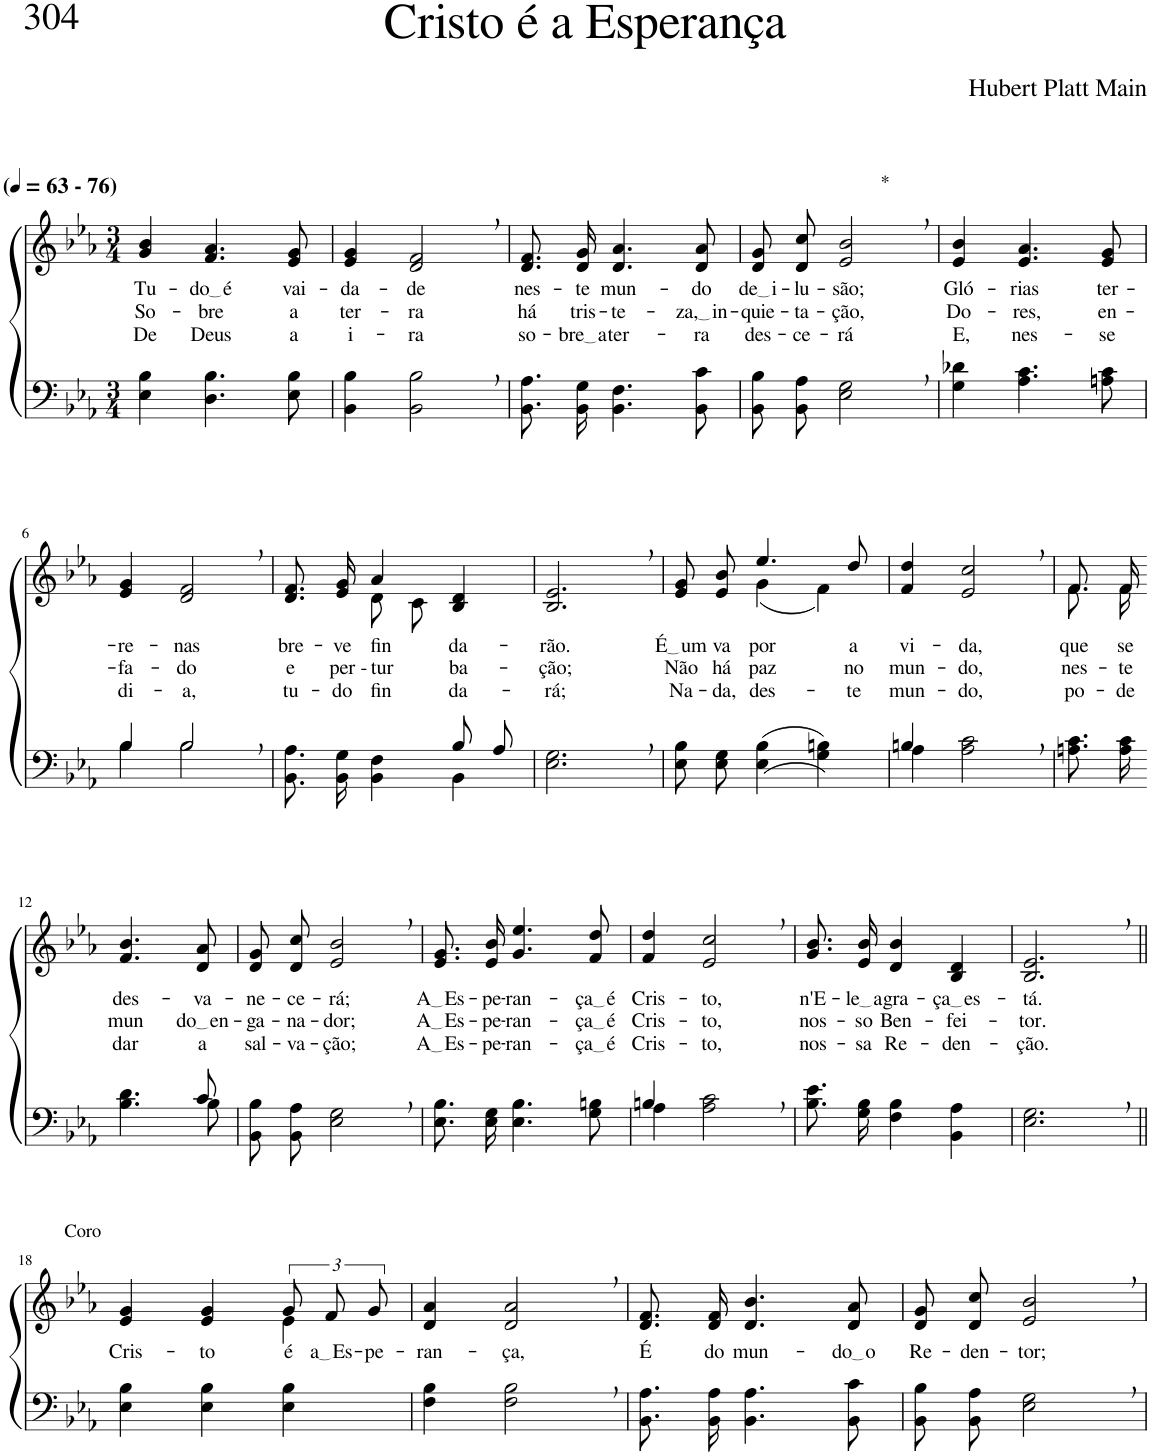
**kern	**kern	**text	**text	**text
*part2	*part1	*part1	*part1	*part1
*staff2	*staff1	*staff1	*staff1	*staff1
*I"Parte III e IV	*I"Parte I e II	*	*	*
*clefF4	*clefG2	*	*	*
*k[b-e-a-]	*k[b-e-a-]	*	*	*
*M3/4	*M3/4	*	*	*
*MM63	*MM63	*	*	*
=1	=1	=1	=1	=1
!	!LO:TX:a:B:t=(	!	!	!
!	!LO:TX:a:B:t=- 76)	!	!	!
!	!	!LO:LY:b	!LO:LY:b	!LO:LY:b
4E-\ 4B-\	4g/ 4b-/	Tu-	So-	De
!	!	!LO:LY:b	!LO:LY:b	!LO:LY:b
4.D\ 4.B-\	4.f/ 4.a-/	do é	-bre	Deus
!	!	!LO:LY:b	!LO:LY:b	!LO:LY:b
8E-\ 8B-\	8e-/ 8g/	vai-	a	a
=2	=2	=2	=2	=2
!	!	!LO:LY:b	!LO:LY:b	!LO:LY:b
4BB-\ 4B-\	4e-/ 4g/	-da-	ter-	i-
!	!	!LO:LY:b	!LO:LY:b	!LO:LY:b
2BB-\, 2B-\,	2d/, 2f/,	-de	-ra	-ra
=3	=3	=3	=3	=3
!	!	!LO:LY:b	!LO:LY:b	!LO:LY:b
8.BB-\ 8.A-\L	8.d/ 8.f/L	nes-	há	so-
!	!	!LO:LY:b	!LO:LY:b	!LO:LY:b
16BB-\ 16G\Jk	16d/ 16g/Jk	-te	tris-	bre a
!	!	!LO:LY:b	!LO:LY:b	!LO:LY:b
4.BB-\ 4.F\	4.d/ 4.a-/	mun-	-te-	ter-
!	!	!LO:LY:b	!LO:LY:b	!LO:LY:b
8BB-\ 8c\	8d/ 8a-/	-do	za, in	-ra
=4	=4	=4	=4	=4
!	!	!LO:LY:b	!LO:LY:b	!LO:LY:b
8BB-\ 8B-\L	8d/ 8g/L	de i	-quie-	des-
!	!	!LO:LY:b	!LO:LY:b	!LO:LY:b
8BB-\ 8A-\J	8d/ 8cc/J	-lu-	-ta-	-ce-
!	!LO:TX:a:t=*	!	!	!
!	!	!LO:LY:b	!LO:LY:b	!LO:LY:b
2E-\, 2G\,	2e-/, 2b-/,	-são;	-ção,	-rá
=5	=5	=5	=5	=5
!	!	!LO:LY:b	!LO:LY:b	!LO:LY:b
4G\ 4d-X\	4e-/ 4b-/	Gló-	Do-	E,
!	!	!LO:LY:b	!LO:LY:b	!LO:LY:b
4.A-\ 4.c\	4.e-/ 4.a-/	-rias	-res,	nes-
!	!	!LO:LY:b	!LO:LY:b	!LO:LY:b
8An\ 8c\	8e-/ 8g/	ter-	en-	-se
!!LO:LB:g=z
=6	=6	=6	=6	=6
*^	*	*	*	*
!	!	!	!LO:LY:b	!LO:LY:b	!LO:LY:b
4B-/	4B-\	4e-/ 4g/	-re-	-fa-	di-
!	!	!	!LO:LY:b	!LO:LY:b	!LO:LY:b
2B-,/	2B-\	2d/, 2f/,	-nas	-do	-a,
=7	=7	=7	=7	=7	=7
!	!	!	!LO:LY:b	!LO:LY:b	!LO:LY:b
*	*	*^	*	*	*
2ryy	8.BB-\ 8.A-\L	8.d/ 8.f/L	4ryy	bre-	e	tu-
!	!	!	!	!LO:LY:b	!LO:LY:b	!LO:LY:b
.	16BB-\ 16G\Jk	16e-/ 16g/Jk	.	-ve	per --	-do
!	!	!	!	!LO:LY:b	!LO:LY:b	!LO:LY:b
.	4BB-\ 4F\	4a-/	8d\L	fin-	-tur-	fin-
.	.	.	8c\J	.	.	.
!	!	!	!	!LO:LY:b	!LO:LY:b	!LO:LY:b
8B-/L	4BB-\	4B-/ 4d/	4ryy	-da-	-ba-	-da-
8A-/J	.	.	.	.	.	.
*v	*v	*	*	*	*	*
*	*v	*v	*	*	*
=8	=8	=8	=8	=8
!	!	!LO:LY:b	!LO:LY:b	!LO:LY:b
2.E-\, 2.G\,	2.B-/, 2.e-/,	-rão.	-ção;	-rá;
=9	=9	=9	=9	=9
!	!	!LO:LY:b	!LO:LY:b	!LO:LY:b
*	*^	*	*	*
8E-\ 8B-\L	8e-/ 8g/L	4ryy	É um	Não	Na-
!	!	!	!LO:LY:b	!LO:LY:b	!LO:LY:b
8E-\ 8G\J	8e-/ 8b-/J	.	va-	há	-da,
!	!	!	!	!	!LO:LY:b
!	!	!	!LO:LY:b	!LO:LY:b	!
((4E-\ 4B-\	4.ee-/	(4g\	-por	paz	des-
4G\ 4Bn\))	.	4f\)	.	.	.
!	!	!	!LO:LY:b	!LO:LY:b	!LO:LY:b
.	8dd/	.	a	no	-te
*	*v	*v	*	*	*
=10	=10	=10	=10	=10
*^	*	*	*	*
!	!	!	!LO:LY:b	!LO:LY:b	!LO:LY:b
4Bn/	4A-\	4f/ 4dd/	vi-	mun-	mun-
!	!	!	!LO:LY:b	!LO:LY:b	!LO:LY:b
2ryy	2A-\ 2c\	2e-/, 2cc/,	-da,	-do,	-do,
=11	=11	=11	=11	=11	=11
*	*	*^	*	*	*
!	!	!	!	!LO:LY:b	!LO:LY:b	!LO:LY:b
*v	*v	*	*	*	*	*
8.An\ 8.c\L	8.f/L	8.f\L	que	nes-	po-
!	!	!	!LO:LY:b	!LO:LY:b	!LO:LY:b
16A\ 16c\Jk	16f/Jk	16f\Jk	se	-te	-de
!!LO:LB:g=z
=12-	=12-	=12-	=12-	=12-	=12-
*^	*	*	*	*	*
!	!	!	!	!LO:LY:b	!LO:LY:b	!LO:LY:b
*	*	*v	*v	*	*	*
4.ryy	4.B-\ 4.d\	4.f/ 4.b-/	des-	mun	dar
!	!	!	!LO:LY:b	!LO:LY:b	!LO:LY:b
8c/	8B-\	8d/ 8a-/	-va-	do en	a
=13	=13	=13	=13	=13	=13
!	!	!	!LO:LY:b	!LO:LY:b	!LO:LY:b
*v	*v	*	*	*	*
8BB-\ 8B-\L	8d/ 8g/L	-ne-	-ga-	sal-
!	!	!LO:LY:b	!LO:LY:b	!LO:LY:b
8BB-\ 8A-\J	8d/ 8cc/J	-ce-	-na-	-va-
!	!	!LO:LY:b	!LO:LY:b	!LO:LY:b
2E-\, 2G\,	2e-/, 2b-/,	-rá;	-dor;	-ção;
=14	=14	=14	=14	=14
!	!	!LO:LY:b	!LO:LY:b	!LO:LY:b
8.E-\ 8.B-\L	8.e-/ 8.g/L	A Es	A Es	A Es
!	!	!LO:LY:b	!LO:LY:b	!LO:LY:b
16E-\ 16G\Jk	16e-/ 16b-/Jk	-pe-	-pe-	-pe-
!	!	!LO:LY:b	!LO:LY:b	!LO:LY:b
4.E-\ 4.B-\	4.g/ 4.ee-/	-ran-	-ran-	-ran-
!	!	!LO:LY:b	!LO:LY:b	!LO:LY:b
8G\ 8Bn\	8f/ 8dd/	ça é	ça é	ça é
=15	=15	=15	=15	=15
*^	*	*	*	*
!	!	!	!LO:LY:b	!LO:LY:b	!LO:LY:b
4Bn/	4A-\	4f/ 4dd/	Cris-	Cris-	Cris-
!	!	!	!LO:LY:b	!LO:LY:b	!LO:LY:b
2ryy	2A-\ 2c\	2e-/, 2cc/,	-to,	-to,	-to,
=16	=16	=16	=16	=16	=16
!	!	!	!LO:LY:b	!LO:LY:b	!LO:LY:b
*v	*v	*	*	*	*
8.B-\ 8.e-\L	8.g/ 8.b-/L	n'E-	nos-	nos-
!	!	!LO:LY:b	!LO:LY:b	!LO:LY:b
16G\ 16B-\Jk	16e-/ 16b-/Jk	le a	-so	-sa
!	!	!LO:LY:b	!LO:LY:b	!LO:LY:b
4F\ 4B-\	4d/ 4b-/	gra-	Ben-	Re-
!	!	!LO:LY:b	!LO:LY:b	!LO:LY:b
4BB-\ 4A-\	4B-/ 4d/	ça es	-fei-	-den-
=17	=17	=17	=17	=17
!	!	!LO:LY:b	!LO:LY:b	!LO:LY:b
2.E-\, 2.G\,	2.B-/, 2.e-/,	-tá.	-tor.	-ção.
!!LO:LB:g=z
=18||	=18||	=18||	=18||	=18||
!	!LO:TX:a:t=Coro	!	!	!
!	!	!LO:LY:b	!	!
*	*^	*	*	*
4E-\ 4B-\	4e-/ 4g/	2ryy	Cris-	.	.
!	!	!	!LO:LY:b	!	!
4E-\ 4B-\	4e-/ 4g/	.	-to	.	.
!	!	!	!LO:LY:b	!	!
4E-\ 4B-\	12g/L	4e-\	é	.	.
!	!	!	!LO:LY:b	!	!
.	12f/	.	a Es	.	.
!	!	!	!LO:LY:b	!	!
.	12g/J	.	-pe-	.	.
*	*v	*v	*	*	*
=19	=19	=19	=19	=19
!	!	!LO:LY:b	!	!
4F\ 4B-\	4d/ 4a-/	-ran-	.	.
!	!	!LO:LY:b	!	!
2F\, 2B-\,	2d/, 2a-/,	-ça,	.	.
=20	=20	=20	=20	=20
!	!	!LO:LY:b	!	!
8.BB-\ 8.A-\L	8.d/ 8.f/L	É	.	.
!	!	!LO:LY:b	!	!
16BB-\ 16A-\Jk	16d/ 16f/Jk	do	.	.
!	!	!LO:LY:b	!	!
4.BB-\ 4.A-\	4.d/ 4.b-/	mun-	.	.
!	!	!LO:LY:b	!	!
8BB-\ 8c\	8d/ 8a-/	do o	.	.
=21	=21	=21	=21	=21
!	!	!LO:LY:b	!	!
8BB-\ 8B-\L	8d/ 8g/L	Re-	.	.
!	!	!LO:LY:b	!	!
8BB-\ 8A-\J	8d/ 8cc/J	-den-	.	.
!	!	!LO:LY:b	!	!
2E-\, 2G\,	2e-/, 2b-/,	-tor;	.	.
=	=	=	=	=
*-	*-	*-	*-	*-
